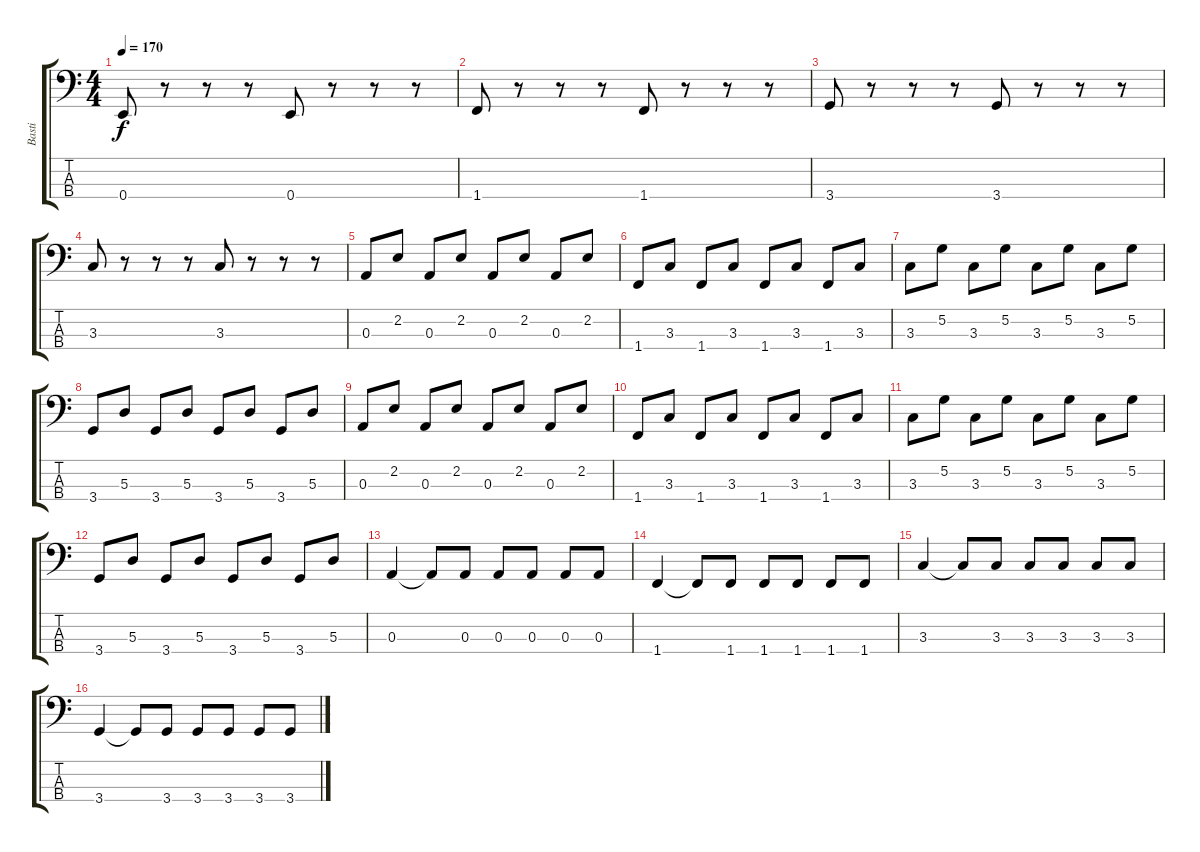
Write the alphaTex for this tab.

\track ("Basti" "Basti") {instrument electricbassfinger}
\staff {score tabs}
\tuning (G2 D2 A1 E1) {hide}
\ts (4 4)
\tempo 170
\clef f4
\ks c
0.4.8{dy f} r.8 r.8 r.8 0.4.8 r.8 r.8 r.8 |
1.4.8 r.8 r.8 r.8 1.4.8 r.8 r.8 r.8 |
3.4.8 r.8 r.8 r.8 3.4.8 r.8 r.8 r.8 |
3.3.8 r.8 r.8 r.8 3.3.8 r.8 r.8 r.8 |
0.3.8 2.2.8 0.3.8 2.2.8 0.3.8 2.2.8 0.3.8 2.2.8 |
1.4.8 3.3.8 1.4.8 3.3.8 1.4.8 3.3.8 1.4.8 3.3.8 |
3.3.8 5.2.8 3.3.8 5.2.8 3.3.8 5.2.8 3.3.8 5.2.8 |
3.4.8 5.3.8 3.4.8 5.3.8 3.4.8 5.3.8 3.4.8 5.3.8 |
0.3.8 2.2.8 0.3.8 2.2.8 0.3.8 2.2.8 0.3.8 2.2.8 |
1.4.8 3.3.8 1.4.8 3.3.8 1.4.8 3.3.8 1.4.8 3.3.8 |
3.3.8 5.2.8 3.3.8 5.2.8 3.3.8 5.2.8 3.3.8 5.2.8 |
3.4.8 5.3.8 3.4.8 5.3.8 3.4.8 5.3.8 3.4.8 5.3.8 |
0.3.4 0.3{t}.8 0.3.8 0.3.8 0.3.8 0.3.8 0.3.8 |
1.4.4 1.4{t}.8 1.4.8 1.4.8 1.4.8 1.4.8 1.4.8 |
3.3.4 3.3{t}.8 3.3.8 3.3.8 3.3.8 3.3.8 3.3.8 |
3.4.4 3.4{t}.8 3.4.8 3.4.8 3.4.8 3.4.8 3.4.8
